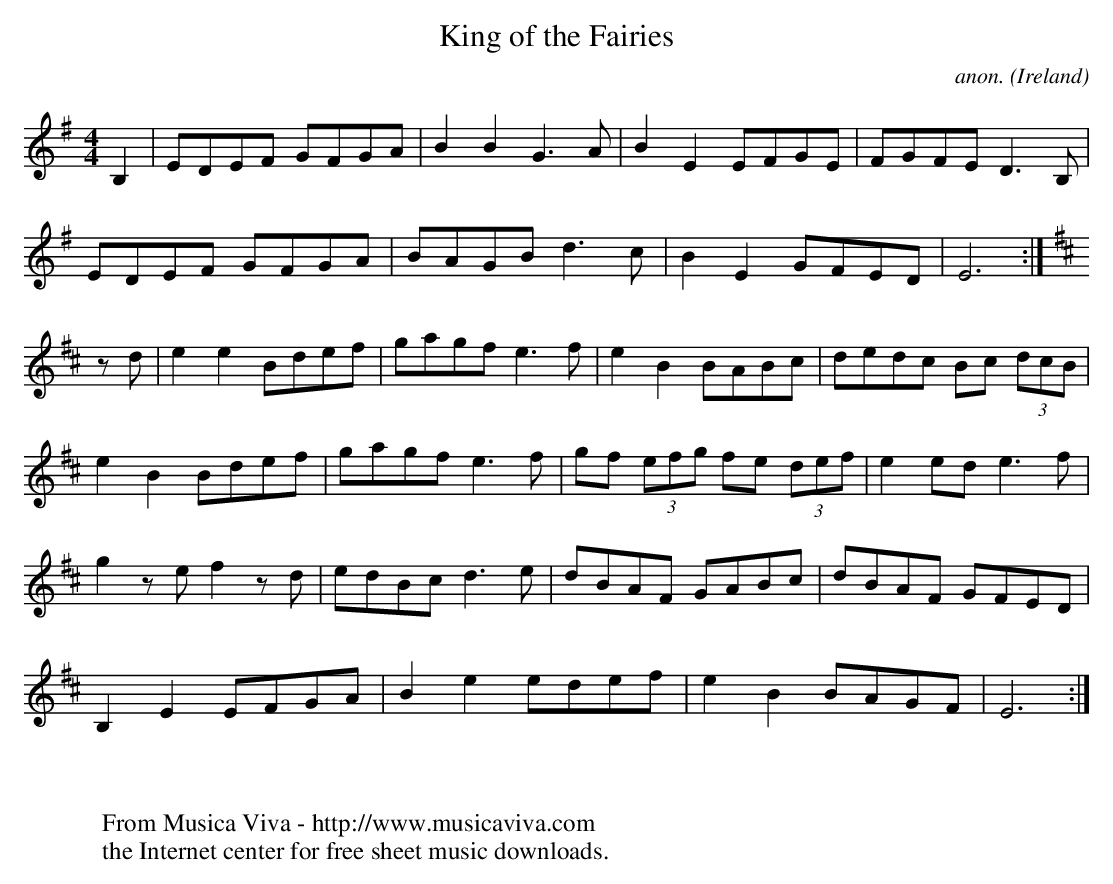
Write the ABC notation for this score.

X:1
T:King of the Fairies
C:anon.
O:Ireland
M:4/4
L:1/8
K:Emin
B,2|EDEF GFGA|B2B2 G3 A|B2E2     EFGE    |FGFE D3B,    |
    EDEF GFGA|BAGB d3 c|B2E2     GFED    |E6          :|
K:Edor
zd|e2 e2 Bdef|gagf e3 f|e2   B2  BABc    |dedc Bc (3dcB|
   e2 B2 Bdef|gagf e3 f|gf (3efg fe (3def|e2ed e3f     |
   g2 ze f2zd|edBc d3 e|dBAF     GABc    |dBAF GFED    |
   B,2E2 EFGA|B2e2 edef|e2B2     BAGF    |E6          :|
W:
W:
W:  From Musica Viva - http://www.musicaviva.com
W:  the Internet center for free sheet music downloads.
